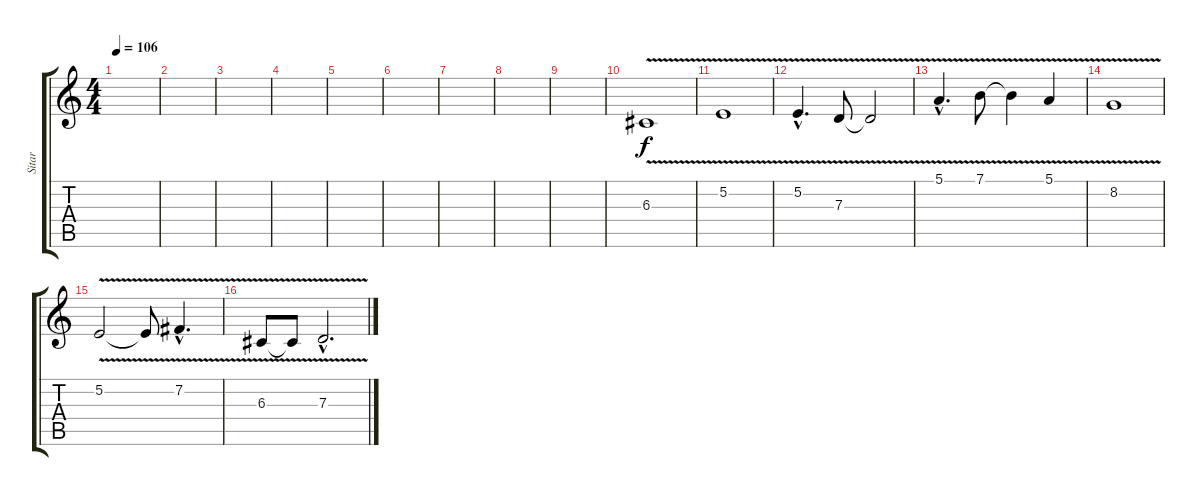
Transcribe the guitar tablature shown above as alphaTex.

\track ("Sitar" "Sitar") {instrument sitar}
\staff {score tabs}
\tuning (E4 B3 G3 D3 A2 E2) {hide}
\ts (4 4)
\tempo 106
\clef g2
\ks c
|
|
|
|
|
|
|
|
|
6.3{v}.1 |
5.2{v}.1 |
5.2{v hac}.4{d} 7.3{v}.8 7.3{t}.2 |
5.1{v hac}.4{d} 7.1{v}.8 7.1{t}.4 5.1{v}.4 |
8.2{v}.1 |
5.2{v}.2 5.2{t}.8 7.2{v hac}.4{d} |
6.3{v}.8 6.3{t}.8 7.3{v hac}.2{d}
